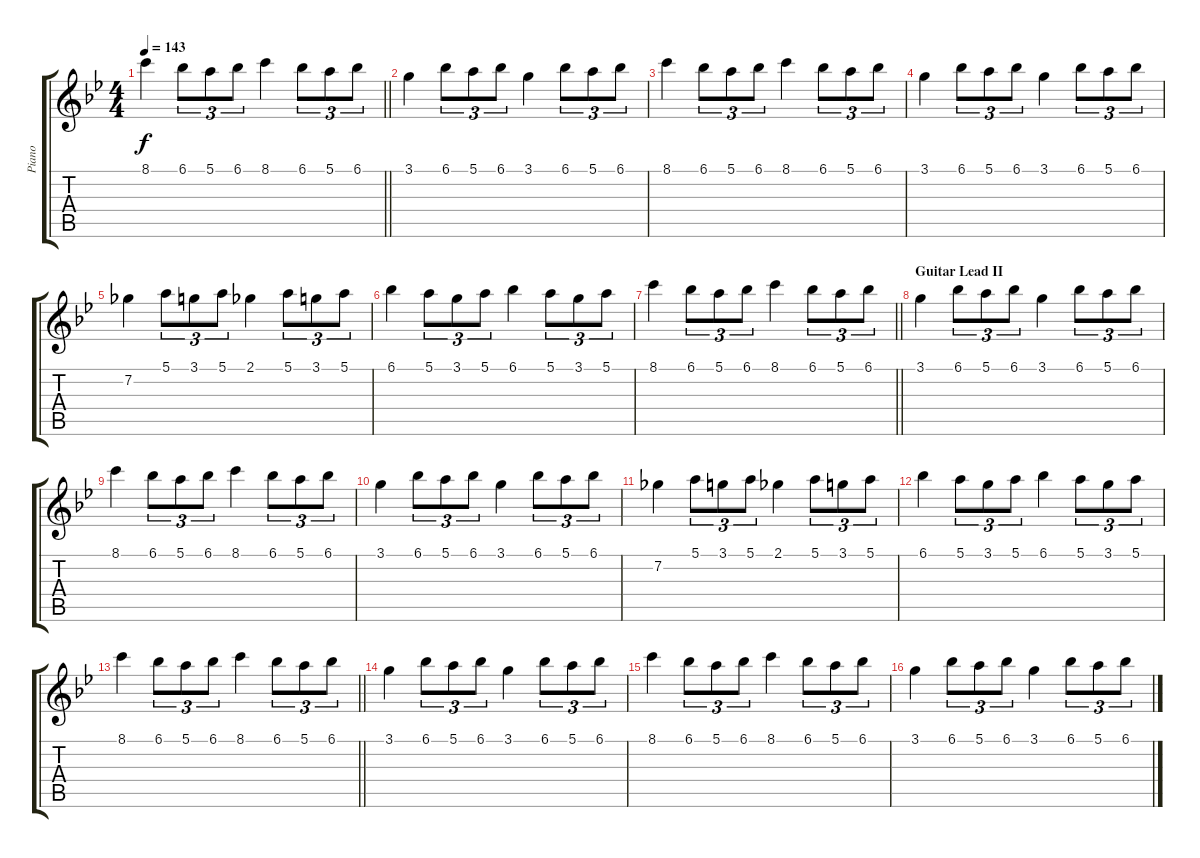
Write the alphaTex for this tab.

\track ("Piano" "Piano") {instrument acousticgrandpiano}
\staff {score tabs}
\tuning (E5 B4 G4 D4 A3 E3) {hide}
\ts (4 4)
\tempo 143
\clef g2
\barLineRight lightlight
\ks bb
8.1.4{dy f} 6.1.8{tu (3 2)} 5.1.8{tu (3 2)} 6.1.8{tu (3 2)} 8.1.4 6.1.8{tu (3 2)} 5.1.8{tu (3 2)} 6.1.8{tu (3 2)} |
3.1.4 6.1.8{tu (3 2)} 5.1.8{tu (3 2)} 6.1.8{tu (3 2)} 3.1.4 6.1.8{tu (3 2)} 5.1.8{tu (3 2)} 6.1.8{tu (3 2)} |
8.1.4 6.1.8{tu (3 2)} 5.1.8{tu (3 2)} 6.1.8{tu (3 2)} 8.1.4 6.1.8{tu (3 2)} 5.1.8{tu (3 2)} 6.1.8{tu (3 2)} |
3.1.4 6.1.8{tu (3 2)} 5.1.8{tu (3 2)} 6.1.8{tu (3 2)} 3.1.4 6.1.8{tu (3 2)} 5.1.8{tu (3 2)} 6.1.8{tu (3 2)} |
7.2.4 5.1.8{tu (3 2)} 3.1.8{tu (3 2)} 5.1.8{tu (3 2)} 2.1.4 5.1.8{tu (3 2)} 3.1.8{tu (3 2)} 5.1.8{tu (3 2)} |
6.1.4 5.1.8{tu (3 2)} 3.1.8{tu (3 2)} 5.1.8{tu (3 2)} 6.1.4 5.1.8{tu (3 2)} 3.1.8{tu (3 2)} 5.1.8{tu (3 2)} |
\barLineRight lightlight
8.1.4 6.1.8{tu (3 2)} 5.1.8{tu (3 2)} 6.1.8{tu (3 2)} 8.1.4 6.1.8{tu (3 2)} 5.1.8{tu (3 2)} 6.1.8{tu (3 2)} |
\section ("" "Guitar Lead II")
3.1.4 6.1.8{tu (3 2)} 5.1.8{tu (3 2)} 6.1.8{tu (3 2)} 3.1.4 6.1.8{tu (3 2)} 5.1.8{tu (3 2)} 6.1.8{tu (3 2)} |
8.1.4 6.1.8{tu (3 2)} 5.1.8{tu (3 2)} 6.1.8{tu (3 2)} 8.1.4 6.1.8{tu (3 2)} 5.1.8{tu (3 2)} 6.1.8{tu (3 2)} |
3.1.4 6.1.8{tu (3 2)} 5.1.8{tu (3 2)} 6.1.8{tu (3 2)} 3.1.4 6.1.8{tu (3 2)} 5.1.8{tu (3 2)} 6.1.8{tu (3 2)} |
7.2.4 5.1.8{tu (3 2)} 3.1.8{tu (3 2)} 5.1.8{tu (3 2)} 2.1.4 5.1.8{tu (3 2)} 3.1.8{tu (3 2)} 5.1.8{tu (3 2)} |
6.1.4 5.1.8{tu (3 2)} 3.1.8{tu (3 2)} 5.1.8{tu (3 2)} 6.1.4 5.1.8{tu (3 2)} 3.1.8{tu (3 2)} 5.1.8{tu (3 2)} |
\barLineRight lightlight
8.1.4 6.1.8{tu (3 2)} 5.1.8{tu (3 2)} 6.1.8{tu (3 2)} 8.1.4 6.1.8{tu (3 2)} 5.1.8{tu (3 2)} 6.1.8{tu (3 2)} |
3.1.4 6.1.8{tu (3 2)} 5.1.8{tu (3 2)} 6.1.8{tu (3 2)} 3.1.4 6.1.8{tu (3 2)} 5.1.8{tu (3 2)} 6.1.8{tu (3 2)} |
8.1.4 6.1.8{tu (3 2)} 5.1.8{tu (3 2)} 6.1.8{tu (3 2)} 8.1.4 6.1.8{tu (3 2)} 5.1.8{tu (3 2)} 6.1.8{tu (3 2)} |
3.1.4 6.1.8{tu (3 2)} 5.1.8{tu (3 2)} 6.1.8{tu (3 2)} 3.1.4 6.1.8{tu (3 2)} 5.1.8{tu (3 2)} 6.1.8{tu (3 2)}
